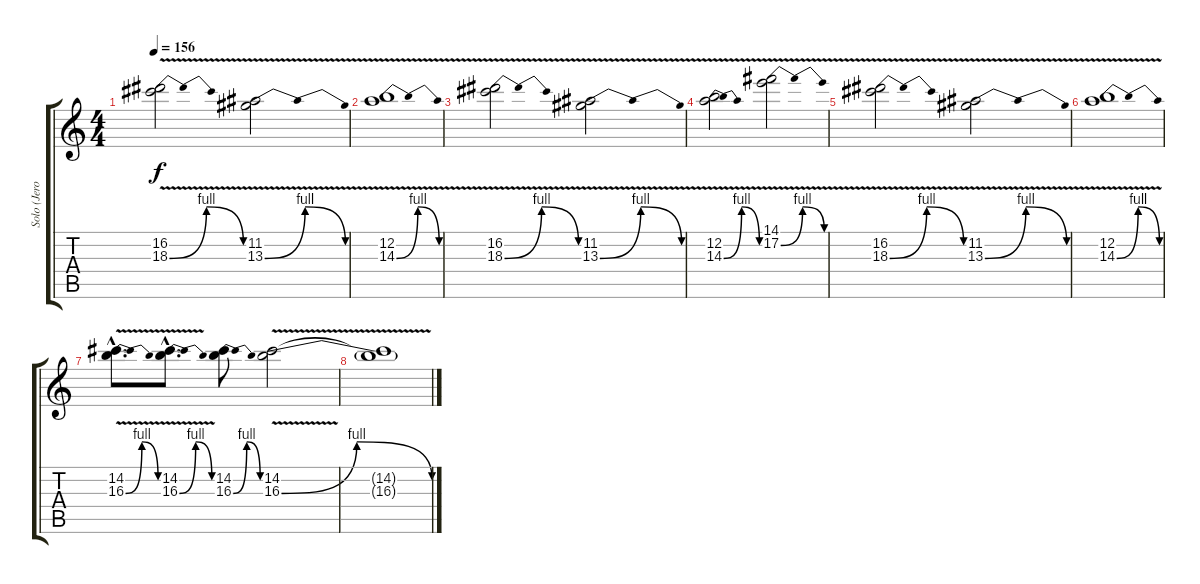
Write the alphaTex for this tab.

\track ("Solo (Jero)" "Solo (Jero") {instrument distortionguitar}
\staff {score tabs}
\tuning (E4 B3 G3 D3 A2 E2) {hide}
\ts (4 4)
\tempo 156
\clef g2
\ks c
(16.2 18.3{be (bendrelease 0 0 15 4 55 4 60 0) v}).2{dy f} (11.2 13.3{be (bendrelease 0 0 15 4 55 4 60 0) v}).2 |
(12.2 14.3{be (bendrelease 0 0 7 4 57 4 60 0) v}).1 |
(16.2 18.3{be (bendrelease 0 0 15 4 55 4 60 0) v}).2 (11.2 13.3{be (bendrelease 0 0 15 4 55 4 60 0) v}).2 |
(12.2 14.3{be (bendrelease 0 0 15 4 55 4 60 0) v}).2 (14.1 17.2{be (bendrelease 0 0 15 4 55 4 60 0) v}).2 |
(16.2 18.3{be (bendrelease 0 0 15 4 55 4 60 0) v}).2 (11.2 13.3{be (bendrelease 0 0 15 4 55 4 60 0) v}).2 |
(12.2 14.3{be (bendrelease 0 0 7 4 57 4 60 0) v}).1 |
(14.2{hac} 16.3{be (bendrelease 0 0 15 4 55 4 60 0) v hac}).8{d} (14.2{hac} 16.3{be (bendrelease 0 0 15 4 55 4 60 0) v hac}).8{d} (14.2 16.3{be (bendrelease 0 0 15 4 55 4 60 0)}).8 (14.2 16.3{be (bendrelease 0 0 3 4 57 4 60 0) v}).2 |
(14.2{t} 16.3{t}).1
